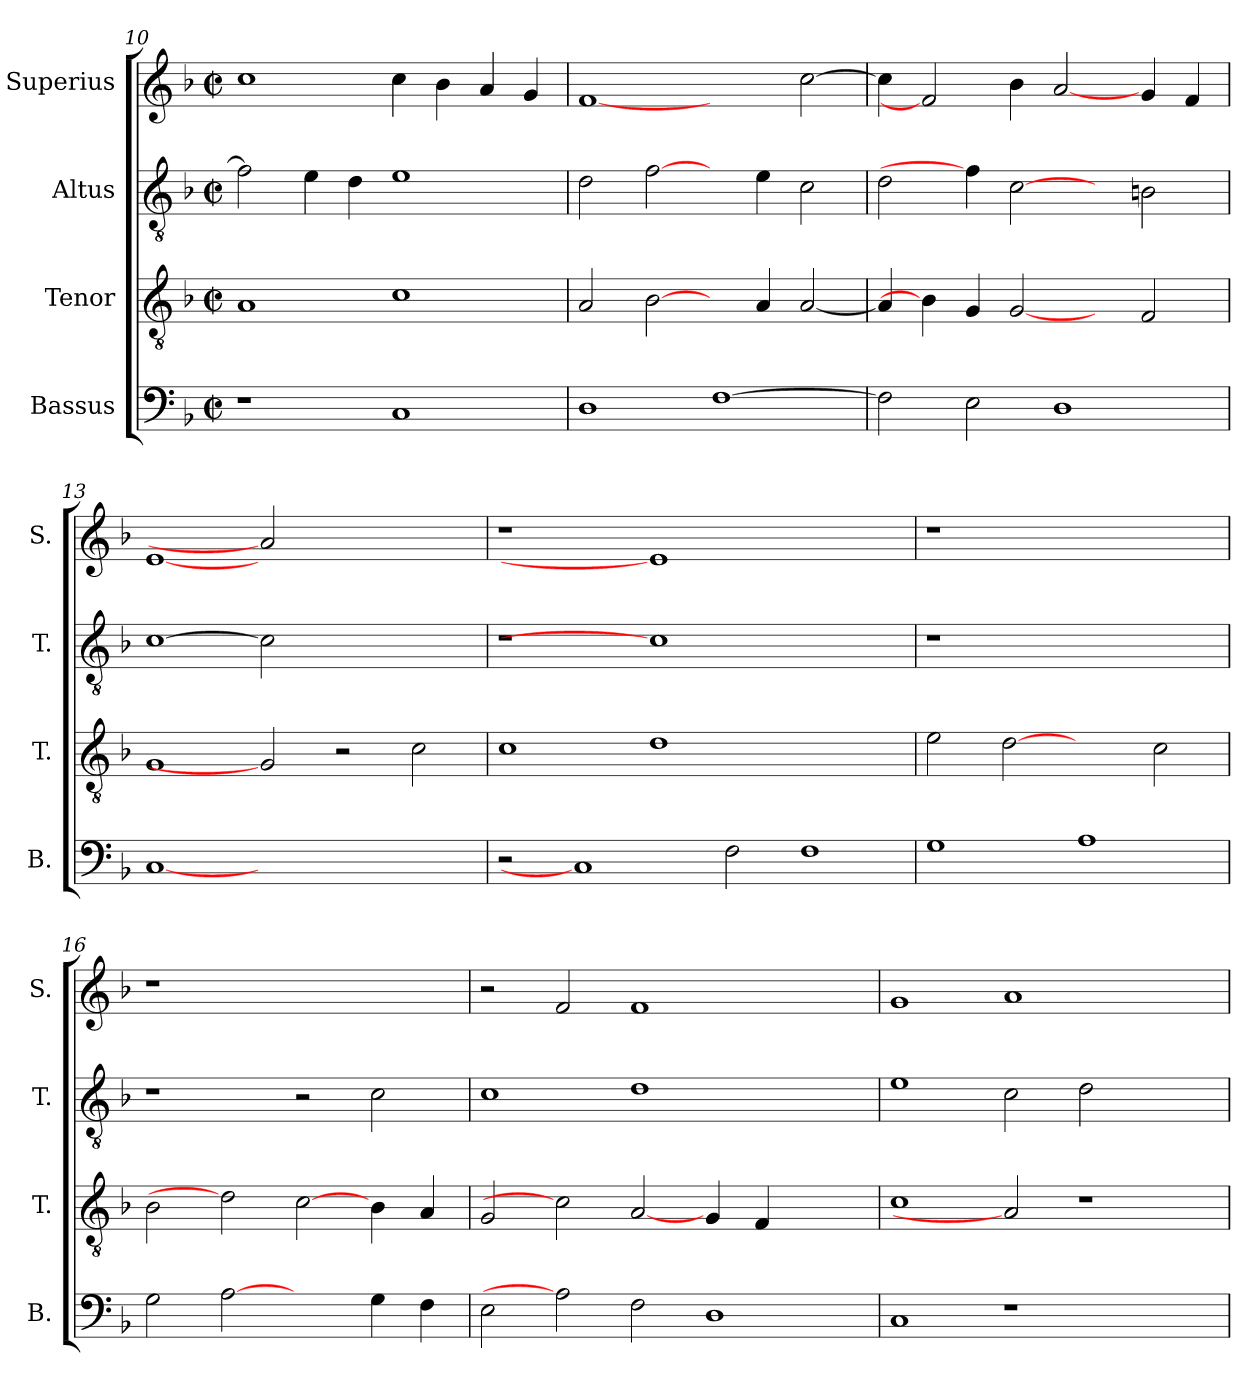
**kern	**kern	**kern	**kern
*part4	*part3	*part2	*part1
*staff4	*staff3	*staff2	*staff1
*I"Bassus	*I"Tenor	*I"Altus	*I"Superius
*I'B.	*I'T.	*I'T.	*I'S.
*clefF4	*clefGv2	*clefGv2	*clefG2
*	*ITrd7c12	*ITrd7c12	*
*k[b-]	*k[b-]	*k[b-]	*k[b-]
*F:	*F:	*F:	*F:
*M2/2	*M2/2	*M2/2	*M2/2
*met(c|)	*met(c|)	*met(c|)	*met(c|)
=10	=10	=10	=10
1r	1AAi	2Fi\]	1cci
.	.	4Ei\	.
.	.	4Di\	.
1Ci	1Ci	1Ei	4cci\
.	.	.	4b-i\
.	.	.	4ai/
.	.	.	4gi/
!!LO:PB:g=z
=11	=11	=11	=11
1Di	2AAi/	2Di\	[1fi
.	[2BB-i\	[2Fi\	.
[>1Fi	4ryy	4ryy	2ryy
.	4AAi/	4Ei\	.
.	[<2AAi/	2Ci\	[>2cci\
=12	=12	=12	=12
2Fi\]	4AAi/]	2Di\	4cci\]
.	4BB-i\]	.	2fi]
2Ei\	4GGi/	4Fi\]	.
.	[2GGi	[2Ci	4b-i\
1Di	.	.	[2ai
.	4ryy	4ryy	.
.	2FFi/	2BBni\	4gi/
.	.	.	4fi/
=13	=13	=13	=13
[1Ci	1GGi	[1Ci	[1ei
1.ryy	2GGi]	2Ci]	2ai]
.	2r	1ryy	1ryy
.	2Ci\	.	.
=14	=14	=14	=14
!	!	!LO:N:vis=1	!LO:N:vis=1
2r	1Ci	1r	1r
1Ci]	.	.	.
.	1Di	1Ci]	1ei]
2Fi\	.	.	.
1Fi	1ryy	1ryy	1ryy
=15	=15	=15	=15
!	!	!LO:N:vis=1	!LO:N:vis=1
1Gi	2Ei\	1r	1r
.	[2Di	.	.
1Ai	2ryy	1ryy	1ryy
.	2Ci\	.	.
!!LO:LB:g=z
=16	=16	=16	=16
!	!	!	!LO:N:vis=1
2Gi\	2BB-i\	1r	1r
[2Ai	2Di]	.	.
2ryy	[2Ci	2r	1ryy
4Gi\	4BB-i\	2Ci\	.
4Fi\	4AAi/	.	.
=17	=17	=17	=17
2Ei\	2GGi/	1Ci	2r
2Ai]	2Ci]	.	2fi/
2Fi\	[2AAi	1Di	1fi
1Di	4GGi/	.	.
.	4FFi/	.	.
.	2ryy	2ryy	2ryy
=18	=18	=18	=18
1Ci	1Ci	1Ei	1gi
1r	2AAi]	2Ci\	1ai
.	1r	2Di\	.
2ryy	.	2ryy	2ryy
=	=	=	=
*-	*-	*-	*-
